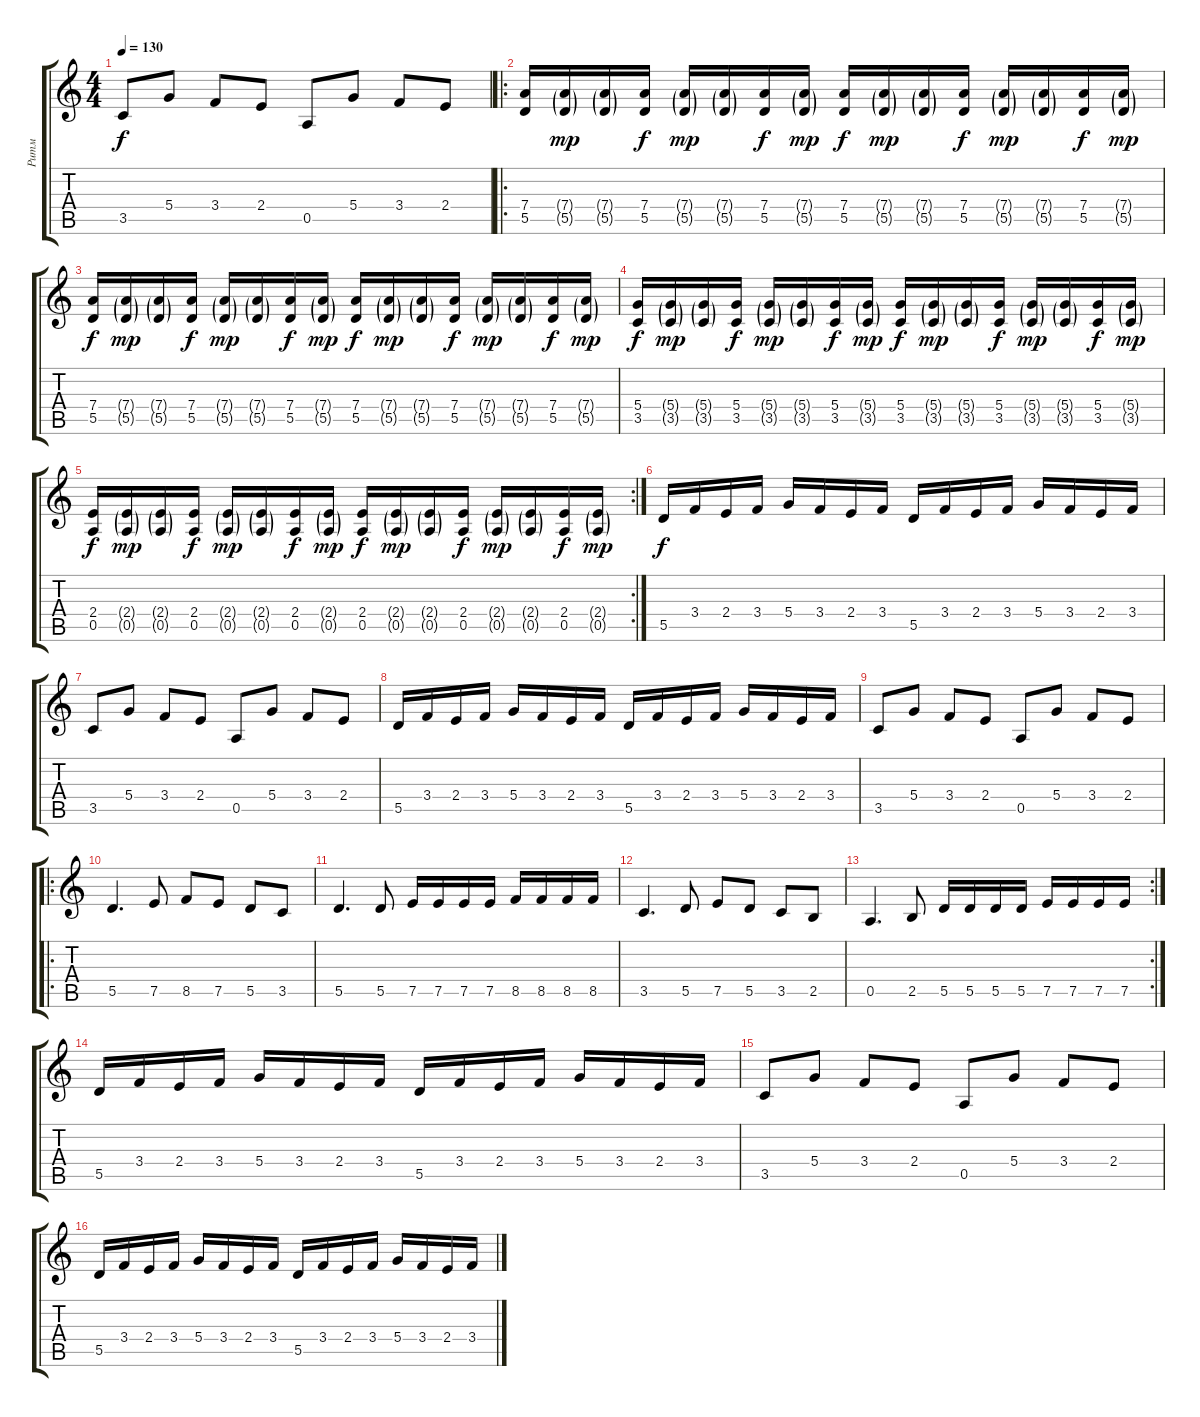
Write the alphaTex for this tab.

\track ("Ритм" "Ритм") {instrument distortionguitar}
\staff {score tabs}
\tuning (E4 B3 G3 D3 A2 E2) {hide}
\ts (4 4)
\tempo 130
\clef g2
\ks c
3.5.8{dy f} 5.4.8 3.4.8 2.4.8 0.5.8 5.4.8 3.4.8 2.4.8 |
\ro
(7.4 5.5).16 (7.4{g} 5.5{g}).16{dy mp} (7.4{g} 5.5{g}).16 (7.4 5.5).16{dy f} (7.4{g} 5.5{g}).16{dy mp} (7.4{g} 5.5{g}).16 (7.4 5.5).16{dy f} (7.4{g} 5.5{g}).16{dy mp} (7.4 5.5).16{dy f} (7.4{g} 5.5{g}).16{dy mp} (7.4{g} 5.5{g}).16 (7.4 5.5).16{dy f} (7.4{g} 5.5{g}).16{dy mp} (7.4{g} 5.5{g}).16 (7.4 5.5).16{dy f} (7.4{g} 5.5{g}).16{dy mp} |
(7.4 5.5).16{dy f} (7.4{g} 5.5{g}).16{dy mp} (7.4{g} 5.5{g}).16 (7.4 5.5).16{dy f} (7.4{g} 5.5{g}).16{dy mp} (7.4{g} 5.5{g}).16 (7.4 5.5).16{dy f} (7.4{g} 5.5{g}).16{dy mp} (7.4 5.5).16{dy f} (7.4{g} 5.5{g}).16{dy mp} (7.4{g} 5.5{g}).16 (7.4 5.5).16{dy f} (7.4{g} 5.5{g}).16{dy mp} (7.4{g} 5.5{g}).16 (7.4 5.5).16{dy f} (7.4{g} 5.5{g}).16{dy mp} |
(5.4 3.5).16{dy f} (5.4{g} 3.5{g}).16{dy mp} (5.4{g} 3.5{g}).16 (5.4 3.5).16{dy f} (5.4{g} 3.5{g}).16{dy mp} (5.4{g} 3.5{g}).16 (5.4 3.5).16{dy f} (5.4{g} 3.5{g}).16{dy mp} (5.4 3.5).16{dy f} (5.4{g} 3.5{g}).16{dy mp} (5.4{g} 3.5{g}).16 (5.4 3.5).16{dy f} (5.4{g} 3.5{g}).16{dy mp} (5.4{g} 3.5{g}).16 (5.4 3.5).16{dy f} (5.4{g} 3.5{g}).16{dy mp} |
\rc 2
(2.4 0.5).16{dy f} (2.4{g} 0.5{g}).16{dy mp} (2.4{g} 0.5{g}).16 (2.4 0.5).16{dy f} (2.4{g} 0.5{g}).16{dy mp} (2.4{g} 0.5{g}).16 (2.4 0.5).16{dy f} (2.4{g} 0.5{g}).16{dy mp} (2.4 0.5).16{dy f} (2.4{g} 0.5{g}).16{dy mp} (2.4{g} 0.5{g}).16 (2.4 0.5).16{dy f} (2.4{g} 0.5{g}).16{dy mp} (2.4{g} 0.5{g}).16 (2.4 0.5).16{dy f} (2.4{g} 0.5{g}).16{dy mp} |
5.5.16{dy f} 3.4.16 2.4.16 3.4.16 5.4.16 3.4.16 2.4.16 3.4.16 5.5.16 3.4.16 2.4.16 3.4.16 5.4.16 3.4.16 2.4.16 3.4.16 |
3.5.8 5.4.8 3.4.8 2.4.8 0.5.8 5.4.8 3.4.8 2.4.8 |
5.5.16 3.4.16 2.4.16 3.4.16 5.4.16 3.4.16 2.4.16 3.4.16 5.5.16 3.4.16 2.4.16 3.4.16 5.4.16 3.4.16 2.4.16 3.4.16 |
3.5.8 5.4.8 3.4.8 2.4.8 0.5.8 5.4.8 3.4.8 2.4.8 |
\ro
5.5.4{d} 7.5.8 8.5.8 7.5.8 5.5.8 3.5.8 |
5.5.4{d} 5.5.8 7.5.16 7.5.16 7.5.16 7.5.16 8.5.16 8.5.16 8.5.16 8.5.16 |
3.5.4{d} 5.5.8 7.5.8 5.5.8 3.5.8 2.5.8 |
\rc 2
0.5.4{d} 2.5.8 5.5.16 5.5.16 5.5.16 5.5.16 7.5.16 7.5.16 7.5.16 7.5.16 |
5.5.16 3.4.16 2.4.16 3.4.16 5.4.16 3.4.16 2.4.16 3.4.16 5.5.16 3.4.16 2.4.16 3.4.16 5.4.16 3.4.16 2.4.16 3.4.16 |
3.5.8 5.4.8 3.4.8 2.4.8 0.5.8 5.4.8 3.4.8 2.4.8 |
5.5.16 3.4.16 2.4.16 3.4.16 5.4.16 3.4.16 2.4.16 3.4.16 5.5.16 3.4.16 2.4.16 3.4.16 5.4.16 3.4.16 2.4.16 3.4.16
